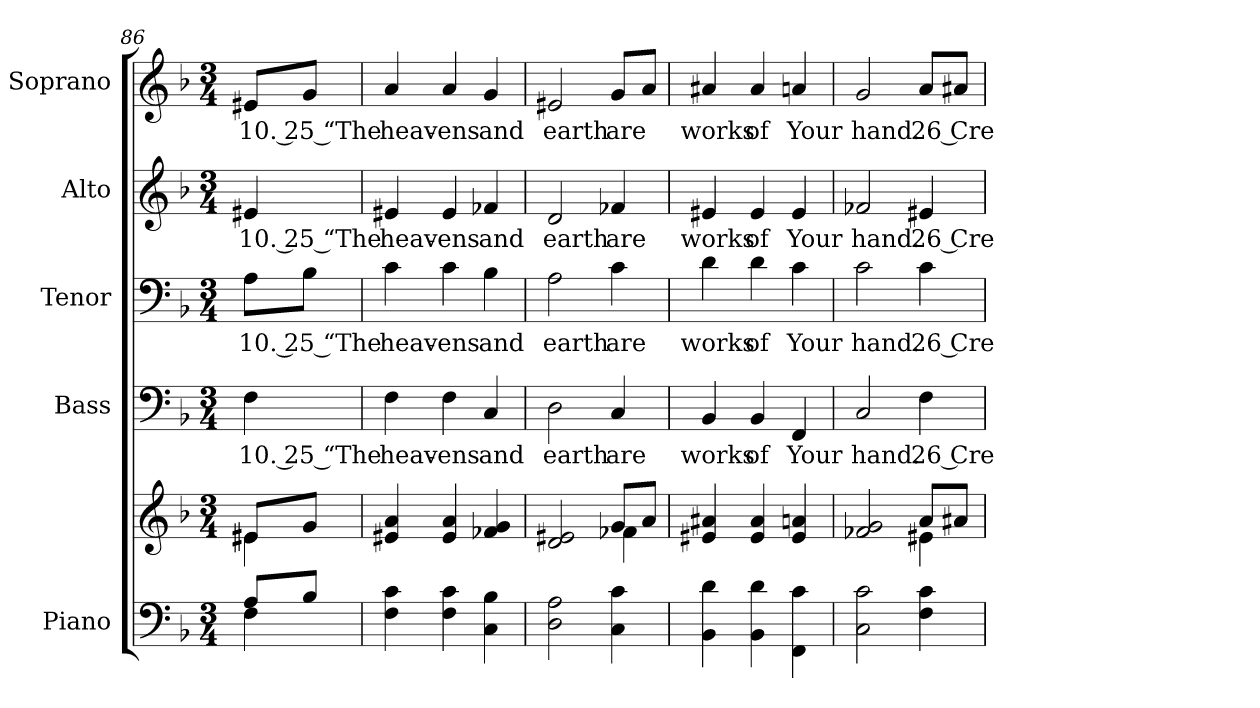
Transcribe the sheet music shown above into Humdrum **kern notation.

**kern	**kern	**kern	**text	**kern	**text	**kern	**text	**kern	**text
*part5	*part5	*part4	*part4	*part3	*part3	*part2	*part2	*part1	*part1
*staff6	*staff5	*staff4	*staff4	*staff3	*staff3	*staff2	*staff2	*staff1	*staff1
*I"Piano	*	*I"Bass	*	*I"Tenor	*	*I"Alto	*	*I"Soprano	*
*I'Pno.	*	*I'B.	*	*I'T.	*	*I'A.	*	*I'S.	*
!!LO:LB:g=z
*clefF4	*clefG2	*clefF4	*	*clefF4	*	*clefG2	*	*clefG2	*
*k[b-]	*k[b-]	*k[b-]	*	*k[b-]	*	*k[b-]	*	*k[b-]	*
*F:	*F:	*F:	*	*F:	*	*F:	*	*F:	*
*M3/4	*M3/4	*M3/4	*	*M3/4	*	*M3/4	*	*M3/4	*
=86	=86	=86	=86	=86	=86	=86	=86	=86	=86
*^	*^	*	*	*	*	*	*	*	*
!	!	!	!	!	!LO:LY:b:color=#000000	!	!	!	!	!	!
!	!	!	!	!	!	!	!LO:LY:b:color=#000000	!	!	!	!
!	!	!	!	!	!	!	!	!	!LO:LY:b:color=#000000	!	!
!	!	!	!	!	!	!	!	!	!	!	!LO:LY:b:color=#000000
8Ai/L	4Fi\	8e#Xi/L	4e#i\	4Fi\	10. 25 “The	8Ai\L	10. 25 “The	4e#Xi/	10. 25 “The	8e#Xi/L	10. 25 “The
8B-i/J	.	8gi/J	.	.	.	8B-i\J	.	.	.	8gi/J	.
*v	*v	*	*	*	*	*	*	*	*	*	*
*	*v	*v	*	*	*	*	*	*	*	*
=87	=87	=87	=87	=87	=87	=87	=87	=87	=87
!	!	!	!LO:LY:b:color=#000000	!	!	!	!	!	!
!	!	!	!	!	!LO:LY:b:color=#000000	!	!	!	!
!	!	!	!	!	!	!	!LO:LY:b:color=#000000	!	!
!	!	!	!	!	!	!	!	!	!LO:LY:b:color=#000000
4Fi\ 4ci	4e#Xi/ 4ai	4Fi\	heav-	4ci\	heav-	4e#Xi/	heav-	4ai/	heav-
!	!	!	!LO:LY:b:color=#000000	!	!	!	!	!	!
!	!	!	!	!	!LO:LY:b:color=#000000	!	!	!	!
!	!	!	!	!	!	!	!LO:LY:b:color=#000000	!	!
!	!	!	!	!	!	!	!	!	!LO:LY:b:color=#000000
4Fi\ 4ci	4e#i/ 4ai	4Fi\	-ens	4ci\	-ens	4e#i/	-ens	4ai/	-ens
!	!	!	!LO:LY:b:color=#000000	!	!	!	!	!	!
!	!	!	!	!	!LO:LY:b:color=#000000	!	!	!	!
!	!	!	!	!	!	!	!LO:LY:b:color=#000000	!	!
!	!	!	!	!	!	!	!	!	!LO:LY:b:color=#000000
4Ci\ 4B-i	4f-Xi/ 4gi	4Ci/	and	4B-i\	and	4f-Xi/	and	4gi/	and
=88	=88	=88	=88	=88	=88	=88	=88	=88	=88
*	*^	*	*	*	*	*	*	*	*
!	!	!	!	!LO:LY:b:color=#000000	!	!	!	!	!	!
!	!	!	!	!	!	!LO:LY:b:color=#000000	!	!	!	!
!	!	!	!	!	!	!	!	!LO:LY:b:color=#000000	!	!
!	!	!	!	!	!	!	!	!	!	!LO:LY:b:color=#000000
2Di\ 2Ai	2di/ 2e#Xi	2ryy	2Di\	earth	2Ai\	earth	2di/	earth	2e#Xi/	earth
!	!	!	!	!LO:LY:b:color=#000000	!	!	!	!	!	!
!	!	!	!	!	!	!LO:LY:b:color=#000000	!	!	!	!
!	!	!	!	!	!	!	!	!LO:LY:b:color=#000000	!	!
!	!	!	!	!	!	!	!	!	!	!LO:LY:b:color=#000000
4Ci\ 4ci	8gi/L	4f-Xi\	4Ci/	are	4ci\	are	4f-Xi/	are	8gi/L	are
.	8ai/J	.	.	.	.	.	.	.	8ai/J	.
*	*v	*v	*	*	*	*	*	*	*	*
=89	=89	=89	=89	=89	=89	=89	=89	=89	=89
!	!	!	!LO:LY:b:color=#000000	!	!	!	!	!	!
!	!	!	!	!	!LO:LY:b:color=#000000	!	!	!	!
!	!	!	!	!	!	!	!LO:LY:b:color=#000000	!	!
!	!	!	!	!	!	!	!	!	!LO:LY:b:color=#000000
4BB-i\ 4di	4e#Xi/ 4a#Xi	4BB-i/	works	4di\	works	4e#Xi/	works	4a#Xi/	works
!	!	!	!LO:LY:b:color=#000000	!	!	!	!	!	!
!	!	!	!	!	!LO:LY:b:color=#000000	!	!	!	!
!	!	!	!	!	!	!	!LO:LY:b:color=#000000	!	!
!	!	!	!	!	!	!	!	!	!LO:LY:b:color=#000000
4BB-i\ 4di	4e#i/ 4a#i	4BB-i/	of	4di\	of	4e#i/	of	4a#i/	of
!	!	!	!LO:LY:b:color=#000000	!	!	!	!	!	!
!	!	!	!	!	!LO:LY:b:color=#000000	!	!	!	!
!	!	!	!	!	!	!	!LO:LY:b:color=#000000	!	!
!	!	!	!	!	!	!	!	!	!LO:LY:b:color=#000000
4FFi\ 4ci	4e#i/ 4ani	4FFi/	Your	4ci\	Your	4e#i/	Your	4ani/	Your
!!LO:PB:g=z
=90	=90	=90	=90	=90	=90	=90	=90	=90	=90
*	*^	*	*	*	*	*	*	*	*
!	!	!	!	!LO:LY:b:color=#000000	!	!	!	!	!	!
!	!	!	!	!	!	!LO:LY:b:color=#000000	!	!	!	!
!	!	!	!	!	!	!	!	!LO:LY:b:color=#000000	!	!
!	!	!	!	!	!	!	!	!	!	!LO:LY:b:color=#000000
2Ci\ 2ci	2f-Xi/ 2gi	2ryy	2Ci/	hand.	2ci\	hand.	2f-Xi/	hand.	2gi/	hand.
!	!	!	!	!LO:LY:b:color=#000000	!	!	!	!	!	!
!	!	!	!	!	!	!LO:LY:b:color=#000000	!	!	!	!
!	!	!	!	!	!	!	!	!LO:LY:b:color=#000000	!	!
!	!	!	!	!	!	!	!	!	!	!LO:LY:b:color=#000000
4Fi\ 4ci	8ai/L	4e#Xi\	4Fi\	26 Cre-	4ci\	26 Cre-	4e#Xi/	26 Cre-	8ai/L	26 Cre-
.	8a#Xi/J	.	.	.	.	.	.	.	8a#Xi/J	.
*	*v	*v	*	*	*	*	*	*	*	*
=	=	=	=	=	=	=	=	=	=
*-	*-	*-	*-	*-	*-	*-	*-	*-	*-
